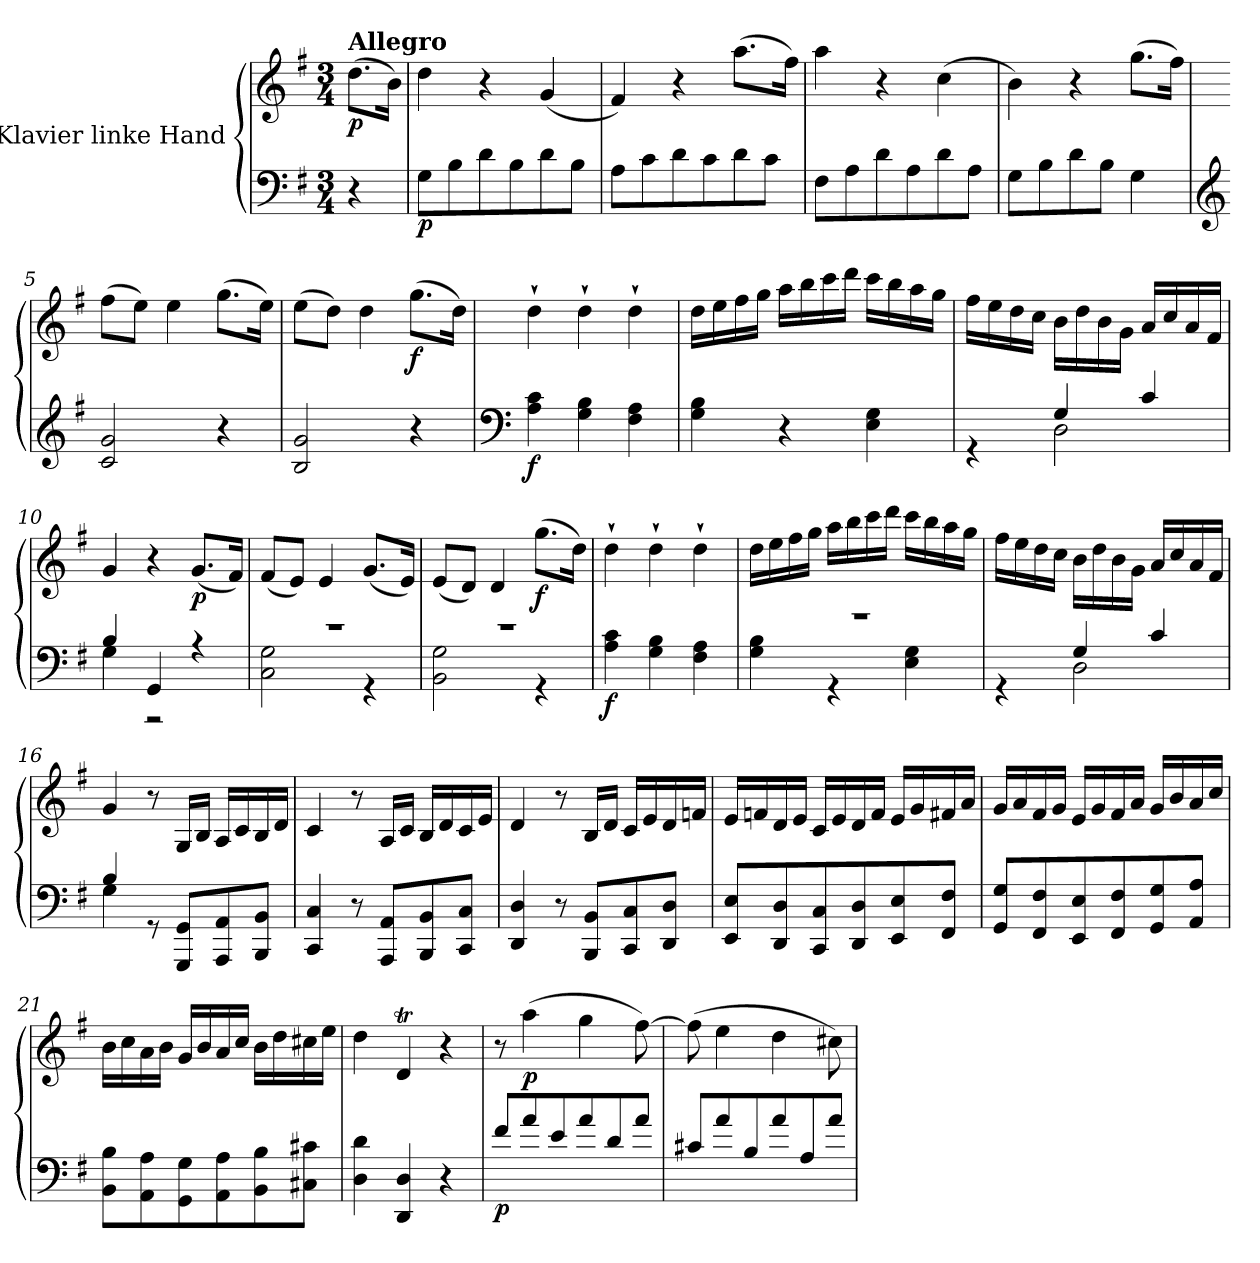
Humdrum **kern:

**kern	**kern	**dynam
*part1	*part1	*part1
*staff2	*staff1	*staff1/2
*I"Klavier linke Hand	*	*
*clefF4	*clefG2	*
*k[f#]	*k[f#]	*
*M3/4	*M3/4	*
=	=	=
!	!LO:TX:a:B:t=Allegro	!
!	!	!LO:DY:b
4r	(>8.dd\L	p
.	16b\Jk)	.
=1	=1	=1
!	!	!LO:DY:b=2
8G\L	4dd\	p
8B\	.	.
8d\	4r	.
8B\	.	.
8d\	(<4g/	.
8B\J	.	.
=2	=2	=2
8A\L	4f#/)	.
8c\	.	.
8d\	4r	.
8c\	.	.
8d\	(>8.aa\L	.
8c\J	.	.
.	16ff#\Jk)	.
=3	=3	=3
8F#\L	4aa\	.
8A\	.	.
8d\	4r	.
8A\	.	.
8d\	(>4cc\	.
8A\J	.	.
=4	=4	=4
8G\L	4b\)	.
8B\	.	.
8d\	4r	.
8B\J	.	.
4G\	(>8.gg\L	.
.	16ff#\Jk)	.
=5	=5	=5
*clefG2	*	*
!	!	!LO:DY:b=2
!	!	!LO:DY:n=1:b
2c/ 2g/	(>8ff#\L	fp fp
.	8ee\J)	.
.	4ee\	.
4r	(>8.gg\L	.
.	16ee\Jk)	.
=6	=6	=6
!	!	!LO:DY:b=2
!	!	!LO:DY:n=1:b
2B/ 2g/	(>8ee\L	fp fp
.	8dd\J)	.
.	4dd\	.
!	!	!LO:DY:n=2:b
4r	(>8.gg\L	f
.	16dd\Jk)	.
=7	=7	=7
*clefF4	*	*
!	!	!LO:DY:b=2
4A\ 4c\	4dd`\	f
4G\ 4B\	4dd`\	.
4F#\ 4A\	4dd`\	.
=8	=8	=8
4G\ 4B\	16dd\LL	.
.	16ee\	.
.	16ff#\	.
.	16gg\JJ	.
4r	16aa\LL	.
.	16bb\	.
.	16ccc\	.
.	16ddd\JJ	.
4E\ 4G\	16ccc\LL	.
.	16bb\	.
.	16aa\	.
.	16gg\JJ	.
=9	=9	=9
*^	*	*
4rGG	4ryy	16ff#\LL	.
.	.	16ee\	.
.	.	16dd\	.
.	.	16cc\JJ	.
4G/	2D\	16b\LL	.
.	.	16dd\	.
.	.	16b\	.
.	.	16g\JJ	.
4c/	.	16a/LL	.
.	.	16cc/	.
.	.	16a/	.
.	.	16f#/JJ	.
=10	=10	=10	=10
4B/	4G\	4g/	.
4GG/	2r	4r	.
!	!	!	!LO:DY:b
4r	.	(<8.g/L	p
.	.	16f#/Jk)	.
=11	=11	=11	=11
!	!	!	!LO:DY:b=2
!	!	!	!LO:DY:n=1:b
2.r	2C\ 2G\	(<8f#/L	fp fp
.	.	8e/J)	.
.	.	4e/	.
.	4r	(<8.g/L	.
.	.	16e/Jk)	.
=12	=12	=12	=12
!	!	!	!LO:DY:b=2
!	!	!	!LO:DY:n=1:b
2.r	2BB\ 2G\	(<8e/L	fp fp
.	.	8d/J)	.
.	.	4d/	.
!	!	!	!LO:DY:n=2:b
.	4r	(>8.gg\L	f
.	.	16dd\Jk)	.
*v	*v	*	*
=13	=13	=13
!	!	!LO:DY:b=2
4A\ 4c\	4dd`\	f
4G\ 4B\	4dd`\	.
4F#\ 4A\	4dd`\	.
=14	=14	=14
*^	*	*
2.r	4G\ 4B\	16dd\LL	.
.	.	16ee\	.
.	.	16ff#\	.
.	.	16gg\JJ	.
.	4r	16aa\LL	.
.	.	16bb\	.
.	.	16ccc\	.
.	.	16ddd\JJ	.
.	4E\ 4G\	16ccc\LL	.
.	.	16bb\	.
.	.	16aa\	.
.	.	16gg\JJ	.
=15	=15	=15	=15
4rGG	4ryy	16ff#\LL	.
.	.	16ee\	.
.	.	16dd\	.
.	.	16cc\JJ	.
4G/	2D\	16b\LL	.
.	.	16dd\	.
.	.	16b\	.
.	.	16g\JJ	.
4c/	.	16a/LL	.
.	.	16cc/	.
.	.	16a/	.
.	.	16f#/JJ	.
=16	=16	=16	=16
4B/	4G\	4g/	.
8rGG	2ryy	8r	.
8GGG/ 8GG/L	.	16G/LL	.
.	.	16B/JJ	.
8AAA/ 8AA/	.	16A/LL	.
.	.	16c/	.
8BBB/ 8BB/J	.	16B/	.
.	.	16d/JJ	.
*v	*v	*	*
=17	=17	=17
4CC/ 4C/	4c/	.
8r	8r	.
8AAA/ 8AA/L	16A/LL	.
.	16c/JJ	.
8BBB/ 8BB/	16B/LL	.
.	16d/	.
8CC/ 8C/J	16c/	.
.	16e/JJ	.
=18	=18	=18
4DD/ 4D/	4d/	.
8r	8r	.
8BBB/ 8BB/L	16B/LL	.
.	16d/JJ	.
8CC/ 8C/	16c/LL	.
.	16e/	.
8DD/ 8D/J	16d/	.
.	16fn/JJ	.
=19	=19	=19
8EE/ 8E/L	16e/LL	.
.	16fn/	.
8DD/ 8D/	16d/	.
.	16e/JJ	.
8CC/ 8C/	16c/LL	.
.	16e/	.
8DD/ 8D/	16d/	.
.	16f/JJ	.
8EE/ 8E/	16e/LL	.
.	16g/	.
8FF#/ 8F#/J	16f#X/	.
.	16a/JJ	.
=20	=20	=20
8GG/ 8G/L	16g/LL	.
.	16a/	.
8FF#/ 8F#/	16f#/	.
.	16g/JJ	.
8EE/ 8E/	16e/LL	.
.	16g/	.
8FF#/ 8F#/	16f#/	.
.	16a/JJ	.
8GG/ 8G/	16g/LL	.
.	16b/	.
8AA/ 8A/J	16a/	.
.	16cc/JJ	.
=21	=21	=21
8BB\ 8B\L	16b\LL	.
.	16cc\	.
8AA\ 8A\	16a\	.
.	16b\JJ	.
8GG\ 8G\	16g/LL	.
.	16b/	.
8AA\ 8A\	16a/	.
.	16cc/JJ	.
8BB\ 8B\	16b\LL	.
.	16dd\	.
8C#X\ 8c#X\J	16cc#X\	.
.	16ee\JJ	.
=22	=22	=22
4D\ 4d\	4dd\	.
4DD/ 4D/	4dT/	.
4r	4r	.
=23	=23	=23
!	!	!LO:DY:b=2
8f#/L	8r	p
!	!	!LO:DY:b
8a/	(>4aa\	p
8e/	.	.
8a/	4gg\	.
8d/	.	.
8a/J	[8ff#\)	.
=24	=24	=24
8c#X/L	(>8ff#\]	.
8a/	4ee\	.
8B/	.	.
8a/	4dd\	.
8A/	.	.
8a/J	8cc#X\)	.
=	=	=
*-	*-	*-
